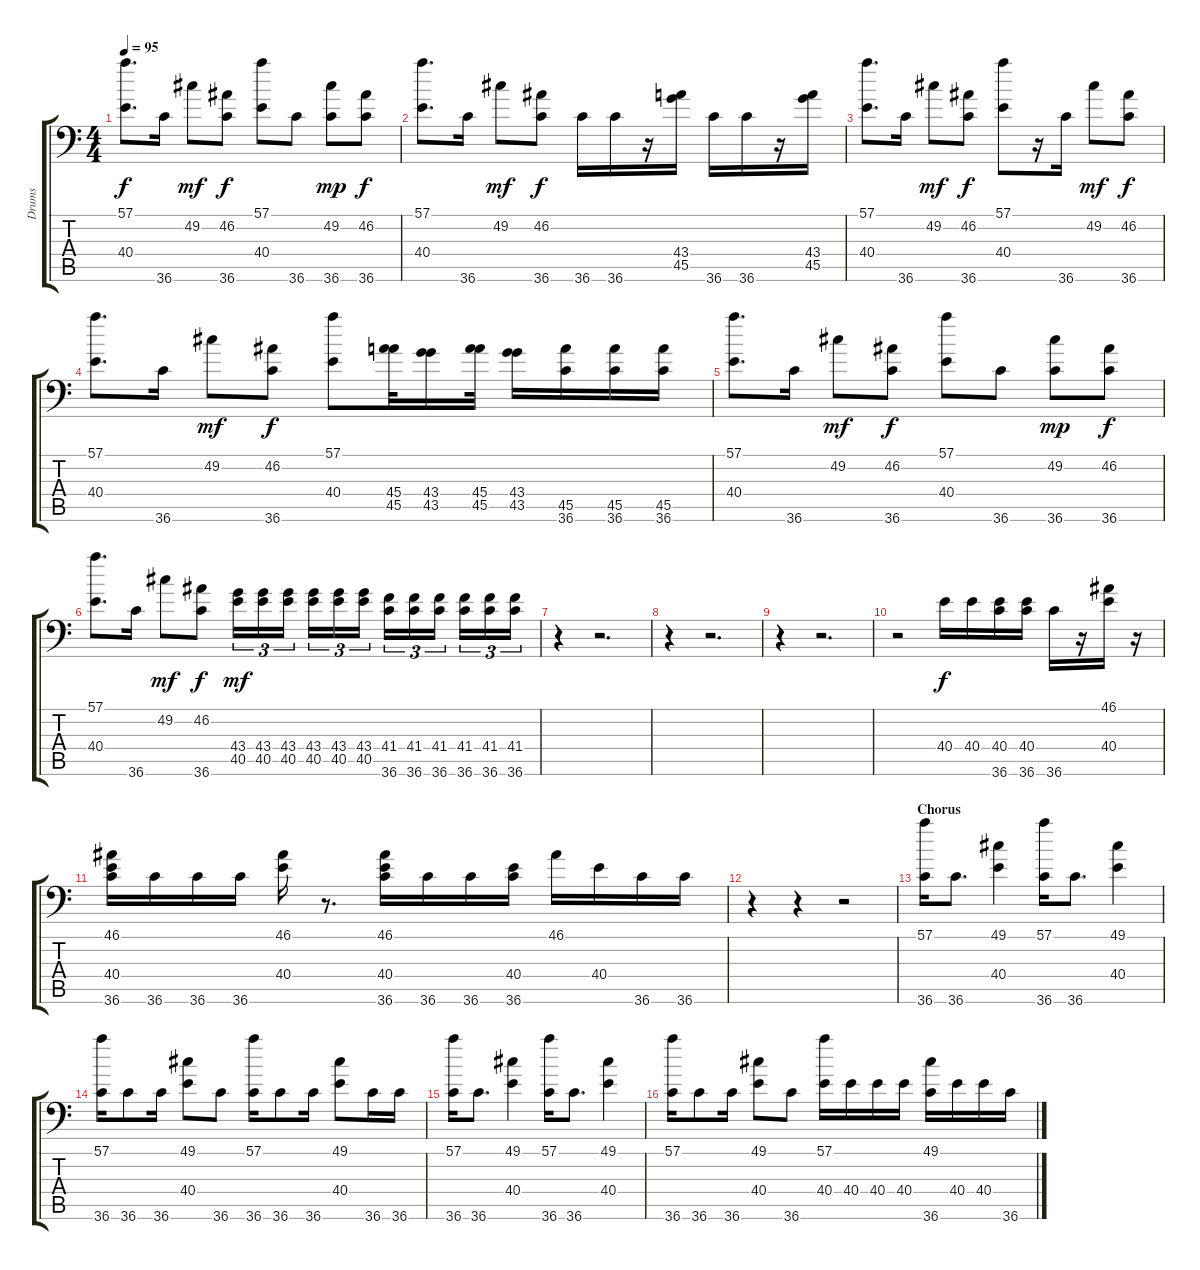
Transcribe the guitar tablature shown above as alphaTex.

\track ("Drums" "Drums") {instrument acousticgrandpiano}
\staff {score tabs}
\tuning (C-1 C-1 C-1 C-1 C-1 C-1) {hide}
\ts (4 4)
\tempo 95
\clef f4
\ks c
(57.1 40.4).8{d dy f} 36.6.16 49.2.8{dy mf} (46.2 36.6).8{dy f} (57.1 40.4).8 36.6.8 (49.2 36.6).8{dy mp} (46.2 36.6).8{dy f} |
(57.1 40.4).8{d} 36.6.16 49.2.8{dy mf} (46.2 36.6).8{dy f} 36.6.16 36.6.16 r.16 (43.4 45.5).16 36.6.16 36.6.16 r.16 (43.4 45.5).16 |
(57.1 40.4).8{d} 36.6.16 49.2.8{dy mf} (46.2 36.6).8{dy f} (57.1 40.4).8 r.16 36.6.16 49.2.8{dy mf} (46.2 36.6).8{dy f} |
(57.1 40.4).8{d} 36.6.16 49.2.8{dy mf} (46.2 36.6).8{dy f} (57.1 40.4).8 (45.4 45.5).32 (43.4 43.5).16 (45.4 45.5).32 (43.4 43.5).16 (45.5 36.6).16 (45.5 36.6).16 (45.5 36.6).16 |
(57.1 40.4).8{d} 36.6.16 49.2.8{dy mf} (46.2 36.6).8{dy f} (57.1 40.4).8 36.6.8 (49.2 36.6).8{dy mp} (46.2 36.6).8{dy f} |
(57.1 40.4).8{d} 36.6.16 49.2.8{dy mf} (46.2 36.6).8{dy f} (43.4 40.5).16{tu (3 2) dy mf} (43.4 40.5).16{tu (3 2)} (43.4 40.5).16{tu (3 2)} (43.4 40.5).16{tu (3 2)} (43.4 40.5).16{tu (3 2)} (43.4 40.5).16{tu (3 2)} (41.4 36.6).16{tu (3 2)} (41.4 36.6).16{tu (3 2)} (41.4 36.6).16{tu (3 2)} (41.4 36.6).16{tu (3 2)} (41.4 36.6).16{tu (3 2)} (41.4 36.6).16{tu (3 2)} |
r.4 r.2{d} |
r.4 r.2{d} |
r.4 r.2{d} |
r.2 40.4.16{dy f} 40.4.16 (40.4 36.6).16 (40.4 36.6).16 36.6.16 r.16 (46.1 40.4).16 r.16 |
(46.1 40.4 36.6).16 36.6.16 36.6.16 36.6.16 (46.1 40.4).16 r.8{d} (46.1 40.4 36.6).16 36.6.16 36.6.16 (40.4 36.6).16 46.1.16 40.4.16 36.6.16 36.6.16 |
r.4 r.4 r.2 |
\section ("" "Chorus")
(57.1 36.6).16 36.6.8{d} (49.1 40.4).4 (57.1 36.6).16 36.6.8{d} (49.1 40.4).4 |
(57.1 36.6).16 36.6.8 36.6.16 (49.1 40.4).8 36.6.8 (57.1 36.6).16 36.6.8 36.6.16 (49.1 40.4).8 36.6.16 36.6.16 |
(57.1 36.6).16 36.6.8{d} (49.1 40.4).4 (57.1 36.6).16 36.6.8{d} (49.1 40.4).4 |
(57.1 36.6).16 36.6.8 36.6.16 (49.1 40.4).8 36.6.8 (57.1 40.4).16 40.4.16 40.4.16 40.4.16 (49.1 36.6).16 40.4.16 40.4.16 36.6.16
